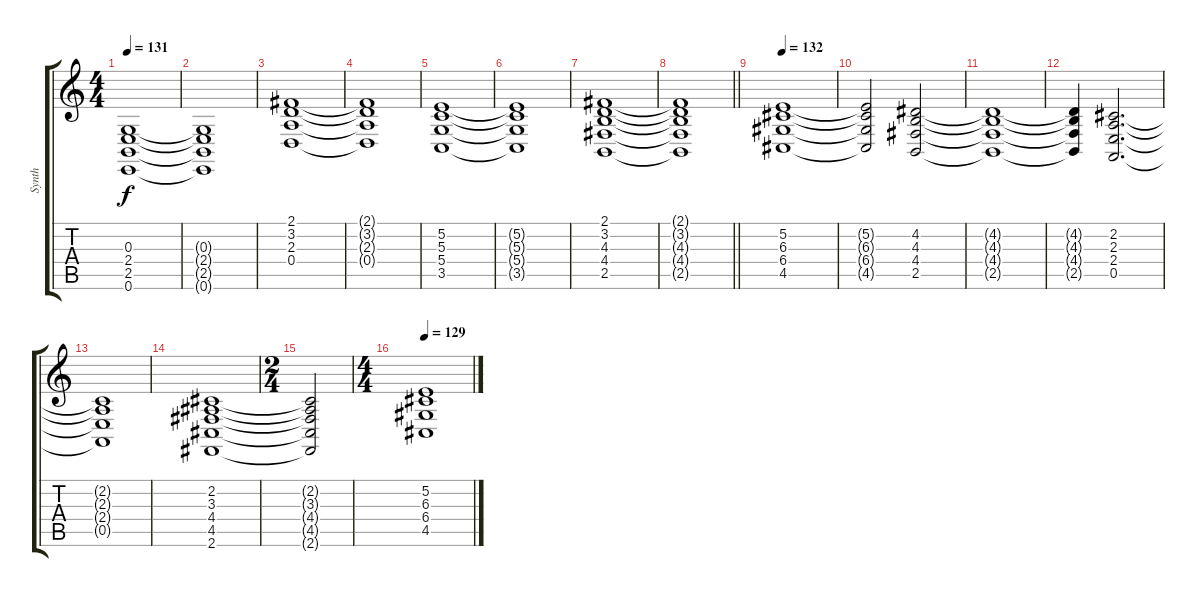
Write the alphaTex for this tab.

\track ("Synth" "Synth") {instrument lead1square}
\staff {score tabs}
\tuning (E4 B3 G3 D3 A2 E2) {hide}
\ts (4 4)
\tempo 131
\clef g2
\ks c
(0.3 2.4 2.5 0.6).1{dy f} |
(0.3{t} 2.4{t} 2.5{t} 0.6{t}).1 |
(2.1 3.2 2.3 0.4).1 |
(2.1{t} 3.2{t} 2.3{t} 0.4{t}).1 |
(5.2 5.3 5.4 3.5).1 |
(5.2{t} 5.3{t} 5.4{t} 3.5{t}).1 |
(2.1 3.2 4.3 4.4 2.5).1 |
\barLineRight lightlight
(2.1{t} 3.2{t} 4.3{t} 4.4{t} 2.5{t}).1 |
\tempo 132
(5.2 6.3 6.4 4.5).1 |
(5.2{t} 6.3{t} 6.4{t} 4.5{t}).2 (4.2 4.3 4.4 2.5).2 |
(4.2{t} 4.3{t} 4.4{t} 2.5{t}).1 |
(4.2{t} 4.3{t} 4.4{t} 2.5{t}).4 (2.2 2.3 2.4 0.5).2{d} |
(2.2{t} 2.3{t} 2.4{t} 0.5{t}).1 |
(2.2 3.3 4.4 4.5 2.6).1 |
\ts (2 4)
(2.2{t} 3.3{t} 4.4{t} 4.5{t} 2.6{t}).2 |
\ts (4 4)
\tempo 129
(5.2 6.3 6.4 4.5).1
